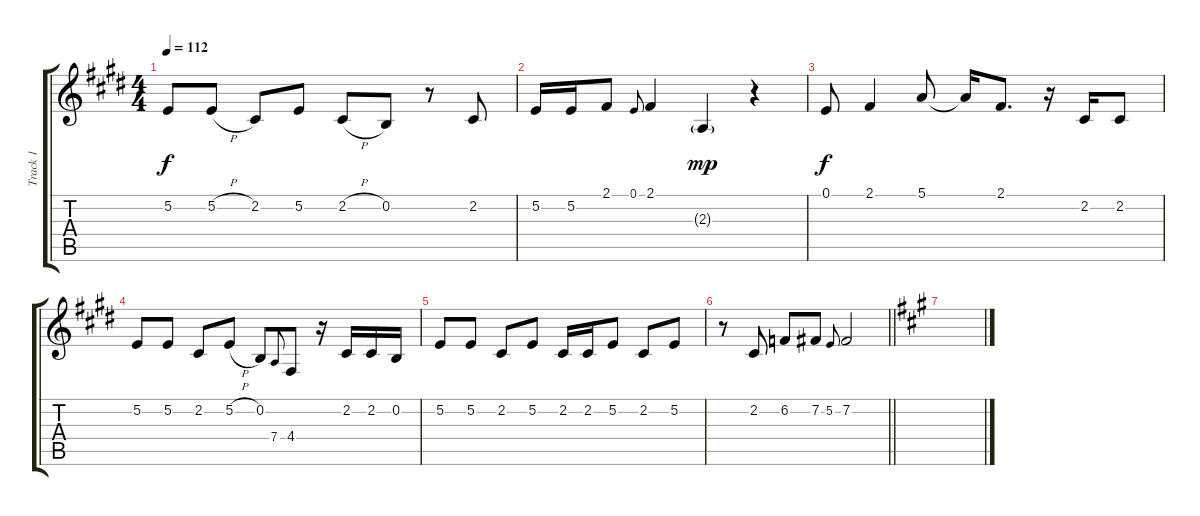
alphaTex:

\track ("Track 1" "Track 1") {instrument tenorsax}
\staff {score tabs}
\tuning (E4 B3 G3 D3 A2 E2) {hide}
\ts (4 4)
\tempo 112
\clef g2
\ks e
5.2.8{dy f} 5.2{h}.8 2.2.8 5.2.8 2.2{h}.8 0.2.8 r.8 2.2.8 |
5.2.16 5.2.16 2.1.8 0.1.8{gr onbeat} 2.1.4 2.3{g}.4{dy mp} r.4 |
0.1.8{dy f} 2.1.4 5.1.8 5.1{t}.16 2.1.8{d} r.16 2.2.16 2.2.8 |
5.2.8 5.2.8 2.2.8 5.2{h}.8 0.2.8 7.4.8{gr onbeat} 4.4.8 r.16 2.2.16 2.2.16 0.2.16 |
5.2.8 5.2.8 2.2.8 5.2.8 2.2.16 2.2.16 5.2.8 2.2.8 5.2.8 |
\barLineRight lightlight
r.8 2.2.8 6.2.8 7.2.8 5.2.8{gr onbeat} 7.2.2 |
\ks a
